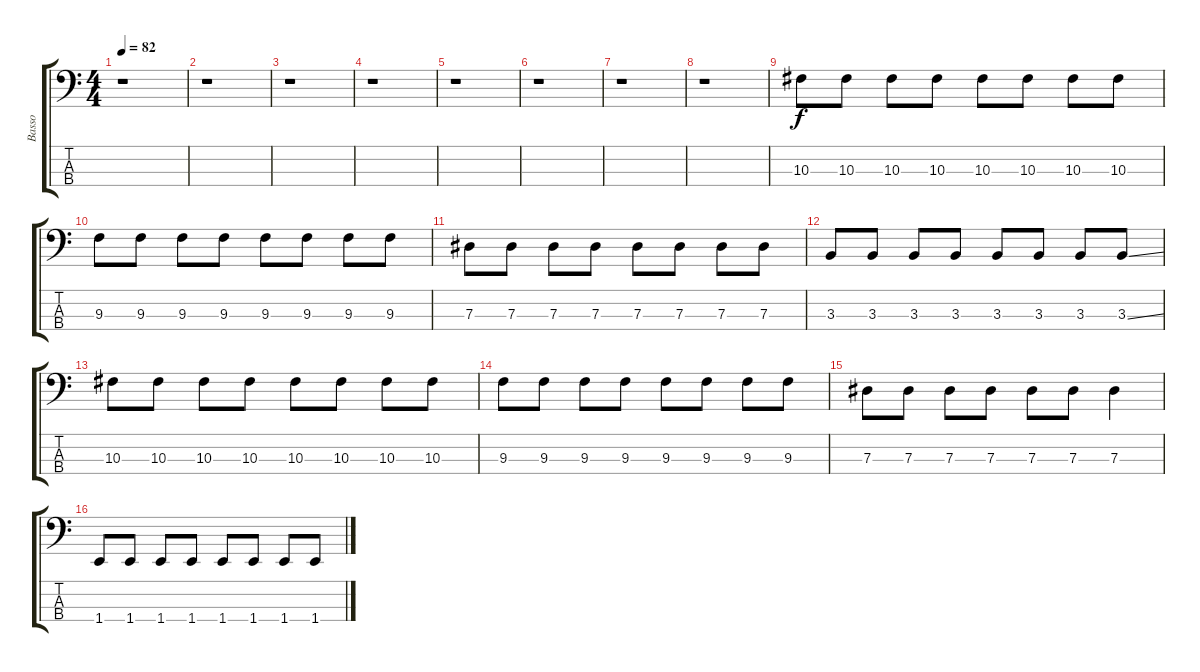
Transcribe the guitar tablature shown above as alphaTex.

\track ("Basso" "Basso") {instrument electricbassfinger}
\staff {score tabs}
\tuning (Gb2 Db2 Ab1 Eb1) {hide}
\ts (4 4)
\tempo 82
\clef f4
\ks c
r.1{dy f instrument electricbassfinger} |
r.1 |
r.1 |
r.1 |
r.1 |
r.1 |
r.1 |
r.1 |
10.3.8 10.3.8 10.3.8 10.3.8 10.3.8 10.3.8 10.3.8 10.3.8 |
9.3.8 9.3.8 9.3.8 9.3.8 9.3.8 9.3.8 9.3.8 9.3.8 |
7.3.8 7.3.8 7.3.8 7.3.8 7.3.8 7.3.8 7.3.8 7.3.8 |
3.3.8 3.3.8 3.3.8 3.3.8 3.3.8 3.3.8 3.3.8 3.3{ss}.8 |
10.3.8 10.3.8 10.3.8 10.3.8 10.3.8 10.3.8 10.3.8 10.3.8 |
9.3.8 9.3.8 9.3.8 9.3.8 9.3.8 9.3.8 9.3.8 9.3.8 |
7.3.8 7.3.8 7.3.8 7.3.8 7.3.8 7.3.8 7.3.4 |
1.4.8 1.4.8 1.4.8 1.4.8 1.4.8 1.4.8 1.4.8 1.4.8
